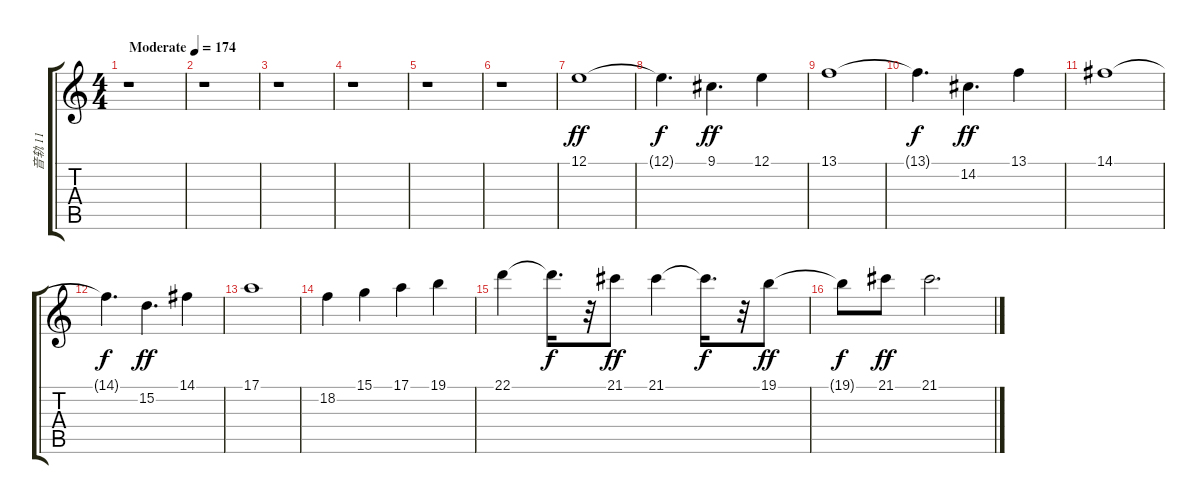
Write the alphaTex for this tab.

\track ("音轨 11" "音轨 11") {instrument stringensemble1}
\staff {score tabs}
\tuning (E4 B3 G3 D3 A2 E2) {hide}
\ts (4 4)
\tempo (174 "Moderate")
\clef g2
\ks c
r.1{dy ff instrument stringensemble1} |
r.1 |
r.1 |
r.1 |
r.1 |
r.1 |
12.1.1 |
12.1{t}.4{d dy f} 9.1.4{d dy ff} 12.1.4 |
13.1.1 |
13.1{t}.4{d dy f} 14.2.4{d dy ff} 13.1.4 |
14.1.1 |
14.1{t}.4{d dy f} 15.2.4{d dy ff} 14.1.4 |
17.1.1 |
18.2.4 15.1.4 17.1.4 19.1.4 |
22.1.4 22.1{t}.16{d dy f} r.32 21.1.8{dy ff} 21.1.4 21.1{t}.16{d dy f} r.32 19.1.8{dy ff} |
19.1{t}.8{dy f} 21.1.8{dy ff} 21.1.2{d}
